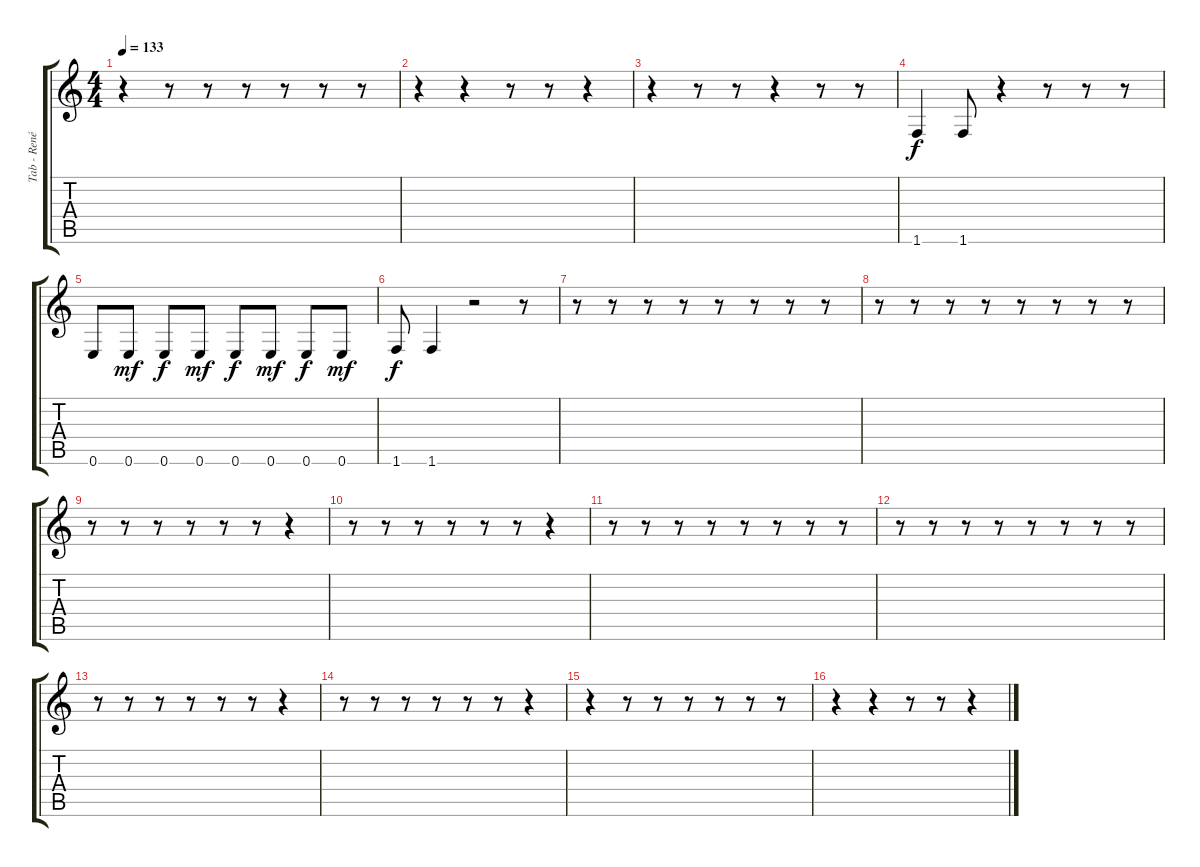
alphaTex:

\track ("Tab - René Bijloo" "Tab - René") {instrument electricbasspick}
\staff {score tabs}
\tuning (E4 B3 G3 D3 A2 E2) {hide}
\ts (4 4)
\tempo 133
\clef g2
\ks c
r.4{dy f} r.8 r.8 r.8 r.8 r.8 r.8 |
r.4 r.4 r.8 r.8 r.4 |
r.4 r.8 r.8 r.4 r.8 r.8 |
1.6.4 1.6.8 r.4 r.8 r.8 r.8 |
0.6.8 0.6.8{dy mf} 0.6.8{dy f} 0.6.8{dy mf} 0.6.8{dy f} 0.6.8{dy mf} 0.6.8{dy f} 0.6.8{dy mf} |
1.6.8{dy f} 1.6.4 r.2 r.8 |
r.8 r.8 r.8 r.8 r.8 r.8 r.8 r.8 |
r.8 r.8 r.8 r.8 r.8 r.8 r.8 r.8 |
r.8 r.8 r.8 r.8 r.8 r.8 r.4 |
r.8 r.8 r.8 r.8 r.8 r.8 r.4 |
r.8 r.8 r.8 r.8 r.8 r.8 r.8 r.8 |
r.8 r.8 r.8 r.8 r.8 r.8 r.8 r.8 |
r.8 r.8 r.8 r.8 r.8 r.8 r.4 |
r.8 r.8 r.8 r.8 r.8 r.8 r.4 |
r.4 r.8 r.8 r.8 r.8 r.8 r.8 |
r.4 r.4 r.8 r.8 r.4
